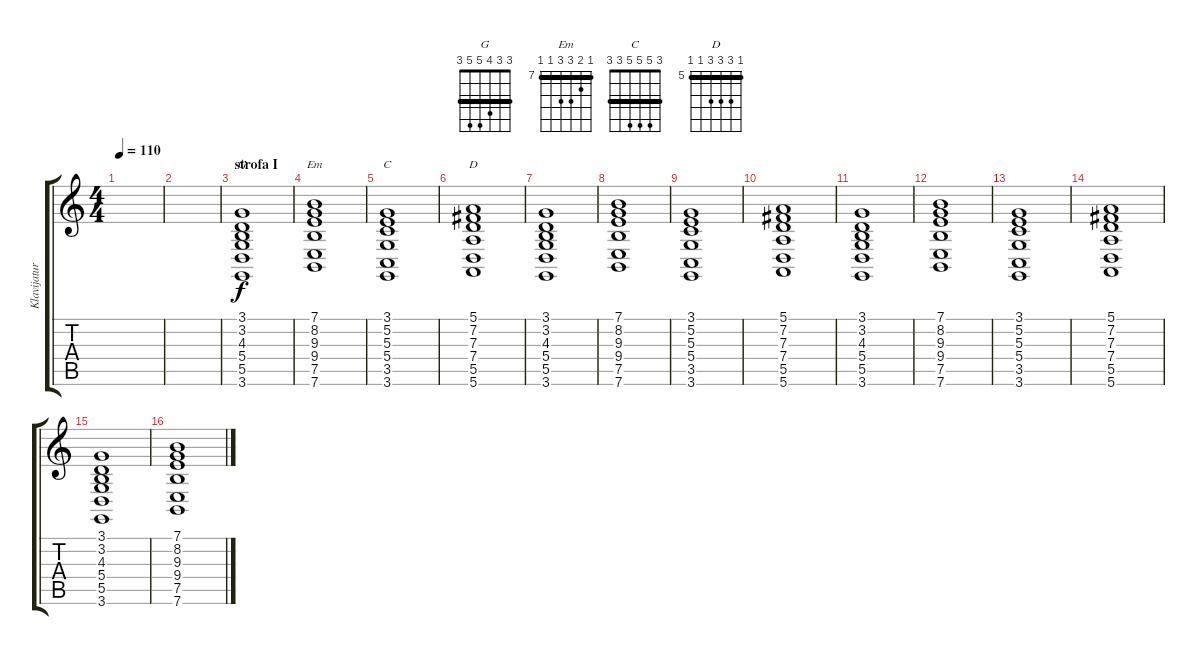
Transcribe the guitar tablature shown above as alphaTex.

\track ("Klavijature 2" "Klavijatur") {instrument electricpiano1}
\staff {score tabs}
\tuning (E4 B3 G3 D3 A2 E2) {hide}
\chord ("G" 3 3 4 5 5 3) {barre 3}
\chord ("Em" 7 8 9 9 7 7) {firstfret 7 barre 7}
\chord ("C" 3 5 5 5 3 3) {barre 3}
\chord ("D" 5 7 7 7 5 5) {firstfret 5 barre 5}
\ts (4 4)
\tempo 110
\clef g2
\ks c
|
|
\section ("" "strofa I")
(3.1 3.2 4.3 5.4 5.5 3.6).1{ch "G"} |
(7.1 8.2 9.3 9.4 7.5 7.6).1{ch "Em"} |
(3.1 5.2 5.3 5.4 3.5 3.6).1{ch "C"} |
(5.1 7.2 7.3 7.4 5.5 5.6).1{ch "D"} |
(3.1 3.2 4.3 5.4 5.5 3.6).1 |
(7.1 8.2 9.3 9.4 7.5 7.6).1 |
(3.1 5.2 5.3 5.4 3.5 3.6).1 |
(5.1 7.2 7.3 7.4 5.5 5.6).1 |
(3.1 3.2 4.3 5.4 5.5 3.6).1 |
(7.1 8.2 9.3 9.4 7.5 7.6).1 |
(3.1 5.2 5.3 5.4 3.5 3.6).1 |
(5.1 7.2 7.3 7.4 5.5 5.6).1 |
(3.1 3.2 4.3 5.4 5.5 3.6).1 |
(7.1 8.2 9.3 9.4 7.5 7.6).1
